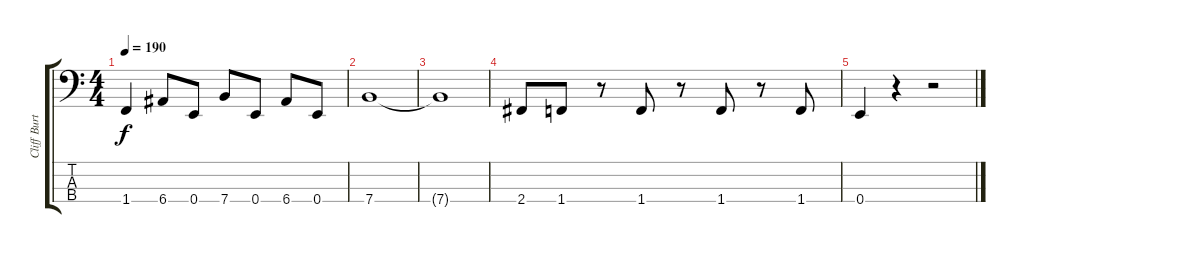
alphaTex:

\track ("Cliff Burton" "Cliff Burt") {instrument electricbassfinger}
\staff {score tabs}
\tuning (G2 D2 A1 E1) {hide}
\ts (4 4)
\tempo 190
\clef f4
\ks c
1.4.4{dy f} 6.4.8 0.4.8 7.4.8 0.4.8 6.4.8 0.4.8 |
7.4.1 |
7.4{t}.1 |
2.4.8 1.4.8 r.8 1.4.8 r.8 1.4.8 r.8 1.4.8 |
0.4.4 r.4 r.2
